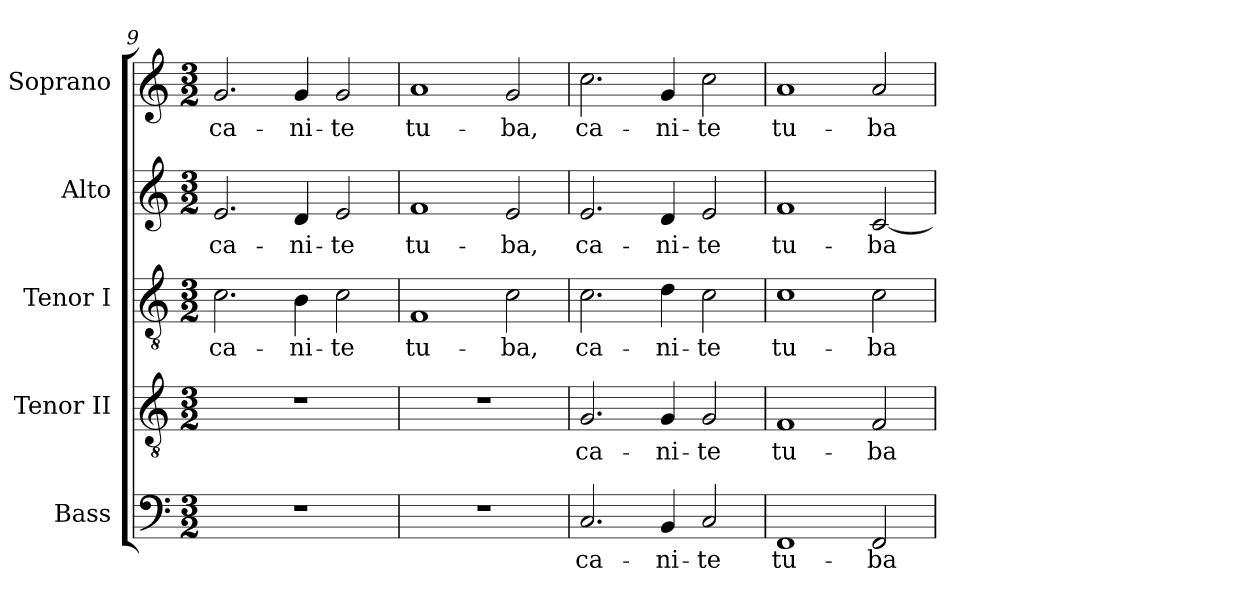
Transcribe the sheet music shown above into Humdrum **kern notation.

**kern	**text	**kern	**text	**kern	**text	**kern	**text	**kern	**text
*part5	*part5	*part4	*part4	*part3	*part3	*part2	*part2	*part1	*part1
*staff5	*staff5	*staff4	*staff4	*staff3	*staff3	*staff2	*staff2	*staff1	*staff1
*I"Bass	*	*I"Tenor II	*	*I"Tenor I	*	*I"Alto	*	*I"Soprano	*
*I'B.	*	*	*	*I'T.	*	*I'T.	*	*I'S.	*
*clefF4	*	*clefGv2	*	*clefGv2	*	*clefG2	*	*clefG2	*
*	*	*	*	*ITrd7c12	*	*ITrd7c12	*	*	*
*k[]	*	*k[]	*	*k[]	*	*k[]	*	*k[]	*
*C:	*	*C:	*	*C:	*	*C:	*	*C:	*
*M3/2	*	*M3/2	*	*M3/2	*	*M3/2	*	*M3/2	*
=9	=9	=9	=9	=9	=9	=9	=9	=9	=9
!LO:N:vis=1	!	!LO:N:vis=1	!	!	!	!	!	!	!
!	!	!	!	!	!LO:LY:b:color=#000000	!	!	!	!
!	!	!	!	!	!	!	!LO:LY:b:color=#000000	!	!
!	!	!	!	!	!	!	!	!	!LO:LY:b:color=#000000
1.r	.	1.r	.	2.Ci\	ca-	2.Ei/	ca-	2.gi/	ca-
!	!	!	!	!	!LO:LY:b:color=#000000	!	!	!	!
!	!	!	!	!	!	!	!LO:LY:b:color=#000000	!	!
!	!	!	!	!	!	!	!	!	!LO:LY:b:color=#000000
.	.	.	.	4BBi\	-ni-	4Di/	-ni-	4gi/	-ni-
!	!	!	!	!	!LO:LY:b:color=#000000	!	!	!	!
!	!	!	!	!	!	!	!LO:LY:b:color=#000000	!	!
!	!	!	!	!	!	!	!	!	!LO:LY:b:color=#000000
.	.	.	.	2Ci\	-te	2Ei/	-te	2gi/	-te
=10	=10	=10	=10	=10	=10	=10	=10	=10	=10
!LO:N:vis=1	!	!LO:N:vis=1	!	!	!	!	!	!	!
!	!	!	!	!	!LO:LY:b:color=#000000	!	!	!	!
!	!	!	!	!	!	!	!LO:LY:b:color=#000000	!	!
!	!	!	!	!	!	!	!	!	!LO:LY:b:color=#000000
1.r	.	1.r	.	1FFi	tu-	1Fi	tu-	1ai	tu-
!	!	!	!	!	!LO:LY:b:color=#000000	!	!	!	!
!	!	!	!	!	!	!	!LO:LY:b:color=#000000	!	!
!	!	!	!	!	!	!	!	!	!LO:LY:b:color=#000000
.	.	.	.	2Ci\	-ba,	2Ei/	-ba,	2gi/	-ba,
=11	=11	=11	=11	=11	=11	=11	=11	=11	=11
!	!LO:LY:b:color=#000000	!	!	!	!	!	!	!	!
!	!	!	!LO:LY:b:color=#000000	!	!	!	!	!	!
!	!	!	!	!	!LO:LY:b:color=#000000	!	!	!	!
!	!	!	!	!	!	!	!LO:LY:b:color=#000000	!	!
!	!	!	!	!	!	!	!	!	!LO:LY:b:color=#000000
2.Ci/	ca-	2.Gi/	ca-	2.Ci\	ca-	2.Ei/	ca-	2.cci\	ca-
!	!LO:LY:b:color=#000000	!	!	!	!	!	!	!	!
!	!	!	!LO:LY:b:color=#000000	!	!	!	!	!	!
!	!	!	!	!	!LO:LY:b:color=#000000	!	!	!	!
!	!	!	!	!	!	!	!LO:LY:b:color=#000000	!	!
!	!	!	!	!	!	!	!	!	!LO:LY:b:color=#000000
4BBi/	-ni-	4Gi/	-ni-	4Di\	-ni-	4Di/	-ni-	4gi/	-ni-
!	!LO:LY:b:color=#000000	!	!	!	!	!	!	!	!
!	!	!	!LO:LY:b:color=#000000	!	!	!	!	!	!
!	!	!	!	!	!LO:LY:b:color=#000000	!	!	!	!
!	!	!	!	!	!	!	!LO:LY:b:color=#000000	!	!
!	!	!	!	!	!	!	!	!	!LO:LY:b:color=#000000
2Ci/	-te	2Gi/	-te	2Ci\	-te	2Ei/	-te	2cci\	-te
=12	=12	=12	=12	=12	=12	=12	=12	=12	=12
!	!LO:LY:b:color=#000000	!	!	!	!	!	!	!	!
!	!	!	!LO:LY:b:color=#000000	!	!	!	!	!	!
!	!	!	!	!	!LO:LY:b:color=#000000	!	!	!	!
!	!	!	!	!	!	!	!LO:LY:b:color=#000000	!	!
!	!	!	!	!	!	!	!	!	!LO:LY:b:color=#000000
1FFi	tu-	1Fi	tu-	1Ci	tu-	1Fi	tu-	1ai	tu-
!	!LO:LY:b:color=#000000	!	!	!	!	!	!	!	!
!	!	!	!LO:LY:b:color=#000000	!	!	!	!	!	!
!	!	!	!	!	!LO:LY:b:color=#000000	!	!	!	!
!	!	!	!	!	!	!	!LO:LY:b:color=#000000	!	!
!	!	!	!	!	!	!	!	!	!LO:LY:b:color=#000000
2FFi/	-ba	2Fi/	-ba	2Ci\	-ba	[<2Ci/	-ba	2ai/	-ba
=	=	=	=	=	=	=	=	=	=
*-	*-	*-	*-	*-	*-	*-	*-	*-	*-
